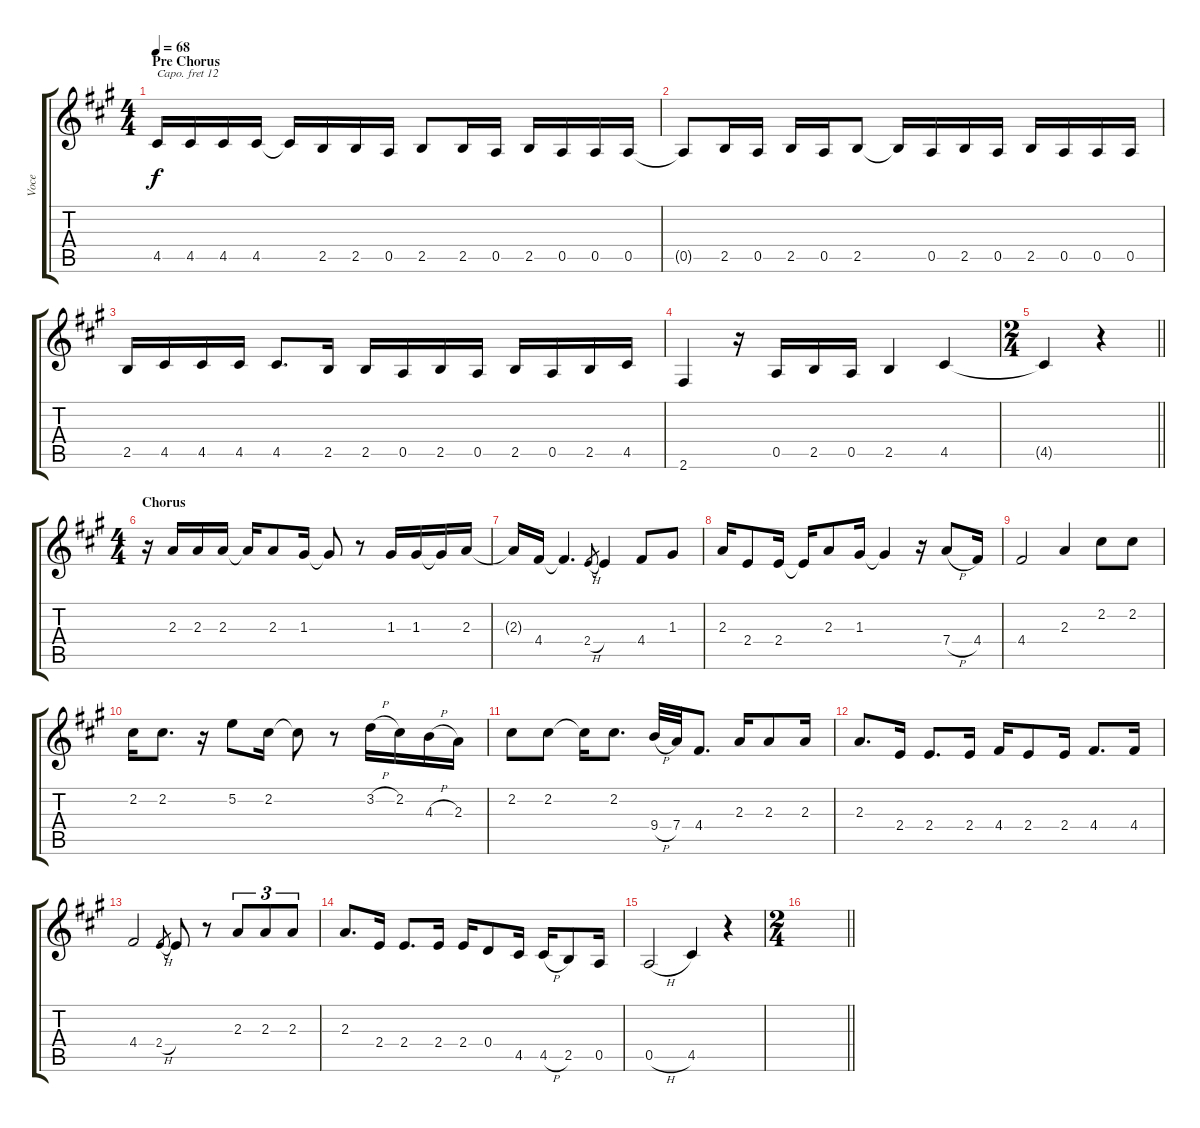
\track ("Voce" "Voce") {instrument altosax}
\staff {score tabs}
\capo 12
\tuning (E4 B3 G3 D3 A2 E2) {hide}
\ts (4 4)
\section ("" "Pre Chorus")
\tempo 68
\clef g2
\ks a
4.5.16{dy f} 4.5.16 4.5.16 4.5.16 4.5{t}.16 2.5.16 2.5.16 0.5.16 2.5.8 2.5.16 0.5.16 2.5.16 0.5.16 0.5.16 0.5.16 |
0.5{t}.8 2.5.16 0.5.16 2.5.16 0.5.16 2.5.8 2.5{t}.16 0.5.16 2.5.16 0.5.16 2.5.16 0.5.16 0.5.16 0.5.16 |
2.5.16 4.5.16 4.5.16 4.5.16 4.5.8{d} 2.5.16 2.5.16 0.5.16 2.5.16 0.5.16 2.5.16 0.5.16 2.5.16 4.5.16 |
2.6.4 r.16 0.5.16 2.5.16 0.5.16 2.5.4 4.5.4 |
\ts (2 4)
\barLineRight lightlight
4.5{t}.4 r.4 |
\ts (4 4)
\section ("" "Chorus")
r.16 2.3.16 2.3.16 2.3.16 2.3{t}.16 2.3.8 1.3.16 1.3{t}.8 r.8 1.3.16 1.3.16 1.3{t}.16 2.3.16 |
2.3{t}.16 4.4.16 4.4{t}.4{d} 2.4{h}.8{gr} 2.4{t}.4 4.4.8 1.3.8 |
2.3.16 2.4.8 2.4.16 2.4{t}.16 2.3.8 1.3.16 1.3{t}.4 r.16 7.4{h}.8 4.4.16 |
4.4.2 2.3.4 2.2.8 2.2.8 |
2.2.16 2.2.8{d} r.16 5.2.8 2.2.16 2.2{t}.8 r.8 3.2{h}.16 2.2.16 4.3{h}.16 2.3.16 |
2.2.8 2.2.8 2.2{t}.16 2.2.8{d} 9.4{h}.32 7.4.32 4.4.8{d} 2.3.16 2.3.8 2.3.16 |
2.3.8{d} 2.4.16 2.4.8{d} 2.4.16 4.4.16 2.4.8 2.4.16 4.4.8{d} 4.4.16 |
4.4.2 2.4{h}.8{gr} 2.4{t}.8 r.8 2.3.8{tu (3 2)} 2.3.8{tu (3 2)} 2.3.8{tu (3 2)} |
2.3.8{d} 2.4.16 2.4.8{d} 2.4.16 2.4.16 0.4.8 4.5.16 4.5{h}.16 2.5.8 0.5.16 |
0.5{h}.2 4.5.4 r.4 |
\ts (2 4)
\barLineRight lightlight
